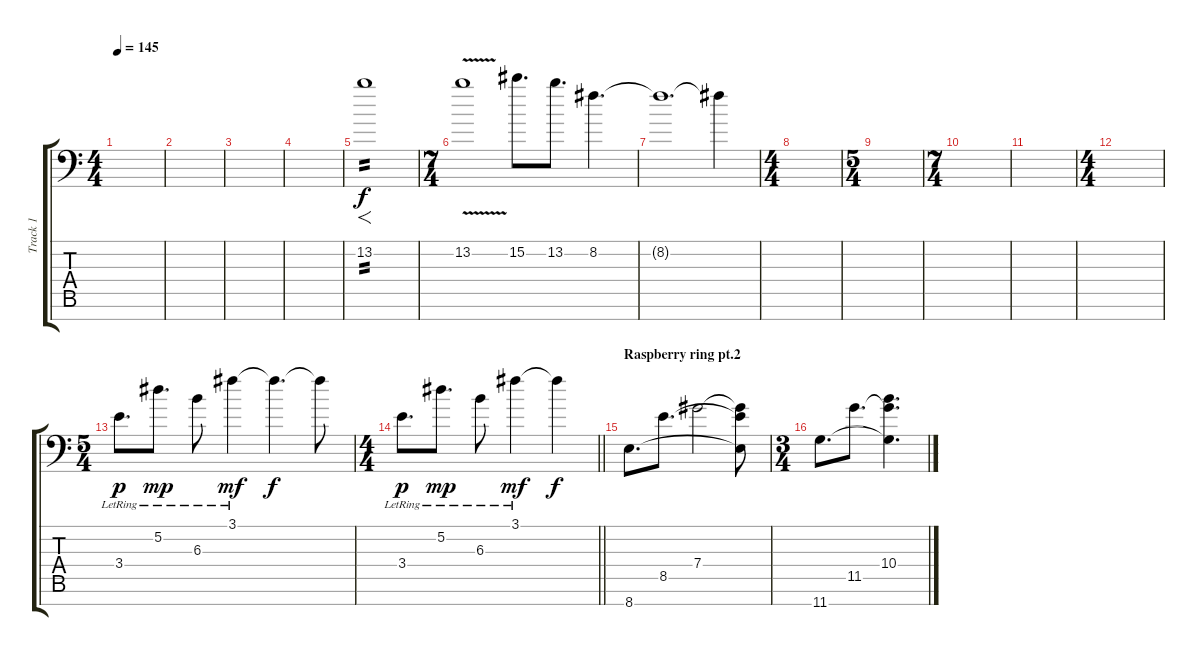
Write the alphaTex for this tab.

\track ("Track 1" "Track 1") {instrument distortionguitar}
\staff {score tabs}
\tuning (Eb4 Bb3 F3 Db3 Ab2 Eb2 Ab1) {hide}
\ts (4 4)
\tempo 145
\clef f4
\ks c
|
|
|
|
13.2.1{f tp 2} |
\ts (7 4)
13.2{v}.1 15.2.8{d} 13.2.8{d} 8.2.4{d volume 0} |
8.2{t}.1{d} 8.2{t}.4 |
\ts (4 4)
|
\ts (5 4)
|
\ts (7 4)
|
|
\ts (4 4)
|
\ts (5 4)
3.4{lr}.8{d dy p} 5.2{lr}.8{d dy mp} 6.3{lr}.8 3.1{lr}.4{dy mf} 3.1{t}.4{d dy f} 3.1{t}.8 |
\ts (4 4)
\barLineRight lightlight
3.4{lr}.8{d dy p} 5.2{lr}.8{d dy mp} 6.3{lr}.8 3.1{lr}.4{dy mf} 3.1{t}.4{dy f} |
\section ("" "Raspberry ring pt.2")
8.7.8{d} 8.5.8{d} 7.4.2 (7.4{t} 8.5{t} 8.7{t}).8 |
\ts (3 4)
11.7.8{d} 11.5.8{d} (10.4 11.5{t} 11.7{t}).4{d}
